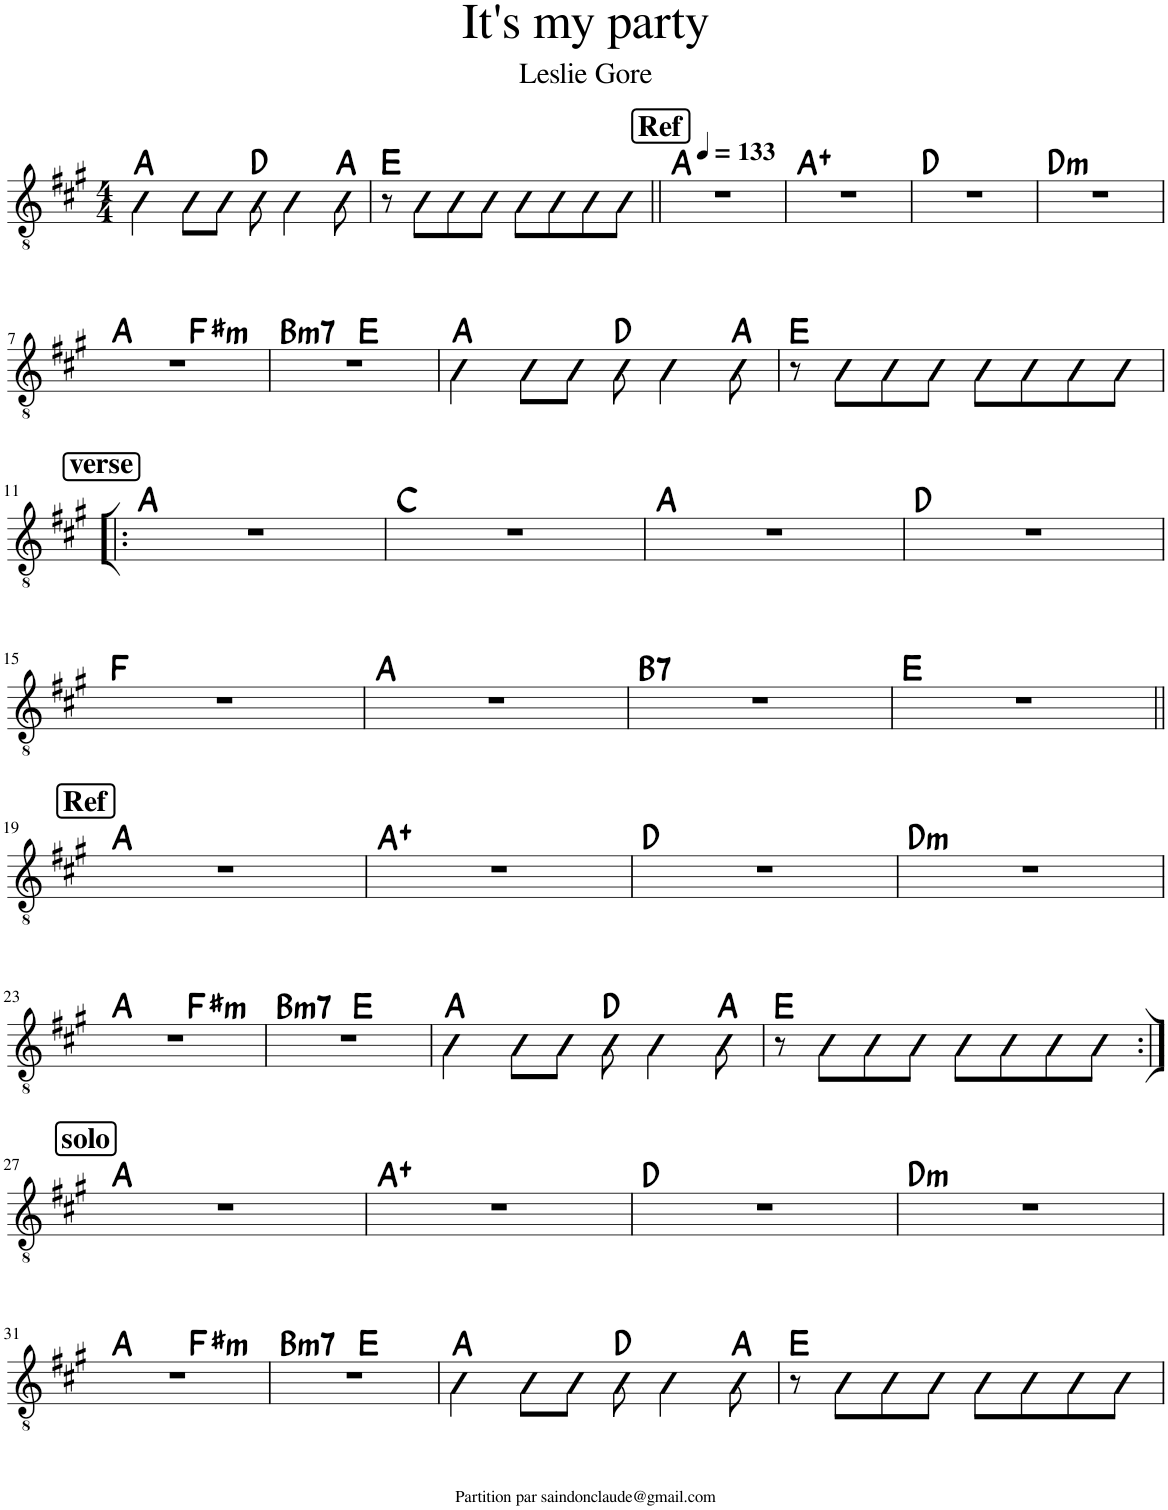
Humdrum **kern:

**kern	**harte
*part1	*part1
*staff1	*
*I"Classical Guitar	*
*I'Guit.	*
*clefGv2	*
*k[f#c#g#]	*
*M4/4	*
=1	=1
4A\	A:maj
8A\L	.
8A\J	.
8d\	D:maj
4d\	.
8A\	A:maj
=2	=2
8r	E:maj
8E\L	.
8E\	.
8E\J	.
8E\L	.
8E\	.
8E\	.
8E\J	.
=3||	=3||
!!LO:REH:place=s1:a:B:rj:fs=14:t=Ref
*MM133	*
1r	A:maj
=4	=4
1r	A:aug
=5	=5
1r	D:maj
=6	=6
!	!LO:H:kt=m
1r	D:min
!!LO:LB:g=z
=7	=7
*^	*
1r	2ryy	A:maj
!	!	!LO:H:kt=m
.	2ryy	F#:min
=8	=8	=8
!	!	!LO:H:kt=m7
1r	2ryy	B:min7
.	2ryy	E:maj
*v	*v	*
=9	=9
4A\	A:maj
8A\L	.
8A\J	.
8d\	D:maj
4d\	.
8A\	A:maj
=10	=10
8r	E:maj
8E\L	.
8E\	.
8E\J	.
8E\L	.
8E\	.
8E\	.
8E\J	.
!!LO:LB:g=z
!!LO:REH:place=s1:a:B:rj:fs=14:t=verse
=11!|:	=11!|:
1r	A:maj
=12	=12
1r	C:maj
=13	=13
1r	A:maj
=14	=14
1r	D:maj
!!LO:LB:g=z
=15	=15
1r	F:maj
=16	=16
1r	A:maj
=17	=17
!	!LO:H:kt=7
1r	B:7
=18	=18
1r	E:maj
!!LO:LB:g=z
!!LO:REH:place=s1:a:B:rj:fs=14:t=Ref
=19||	=19||
1r	A:maj
=20	=20
1r	A:aug
=21	=21
1r	D:maj
=22	=22
!	!LO:H:kt=m
1r	D:min
!!LO:LB:g=z
=23	=23
*^	*
1r	2ryy	A:maj
!	!	!LO:H:kt=m
.	2ryy	F#:min
=24	=24	=24
!	!	!LO:H:kt=m7
1r	2ryy	B:min7
.	2ryy	E:maj
*v	*v	*
=25	=25
4A\	A:maj
8A\L	.
8A\J	.
8d\	D:maj
4d\	.
8A\	A:maj
=26	=26
8r	E:maj
8E\L	.
8E\	.
8E\J	.
8E\L	.
8E\	.
8E\	.
8E\J	.
!!LO:LB:g=z
!!LO:REH:place=s1:a:B:rj:fs=14:t=solo
=27:|!	=27:|!
1r	A:maj
=28	=28
1r	A:aug
=29	=29
1r	D:maj
=30	=30
!	!LO:H:kt=m
1r	D:min
!!LO:LB:g=z
=31	=31
*^	*
1r	2ryy	A:maj
!	!	!LO:H:kt=m
.	2ryy	F#:min
=32	=32	=32
!	!	!LO:H:kt=m7
1r	2ryy	B:min7
.	2ryy	E:maj
*v	*v	*
=33	=33
4A\	A:maj
8A\L	.
8A\J	.
8d\	D:maj
4d\	.
8A\	A:maj
=34	=34
8r	E:maj
8E\L	.
8E\	.
8E\J	.
8E\L	.
8E\	.
8E\	.
8E\J	.
=	=
*-	*-
